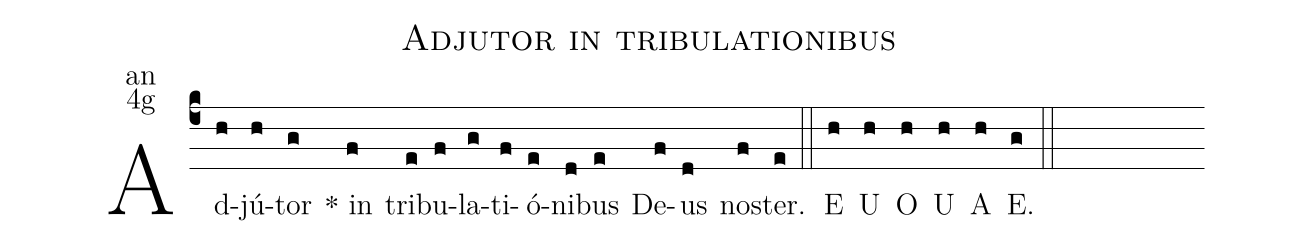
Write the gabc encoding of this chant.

name:Adjutor in tribulationibus;
office-part:an;
mode:4g;
%%
(c4)Ad(h)jú(h)tor(g) <sp>*</sp> in(f) tri(e)bu(f)la(g)ti(f)ó(e)ni(d)bus(e) De(f)us(d) nos(f)ter.(e) (::) <eu>E(h) U(h) O(h) U(h) A(h) E.(g) </eu>(::)
